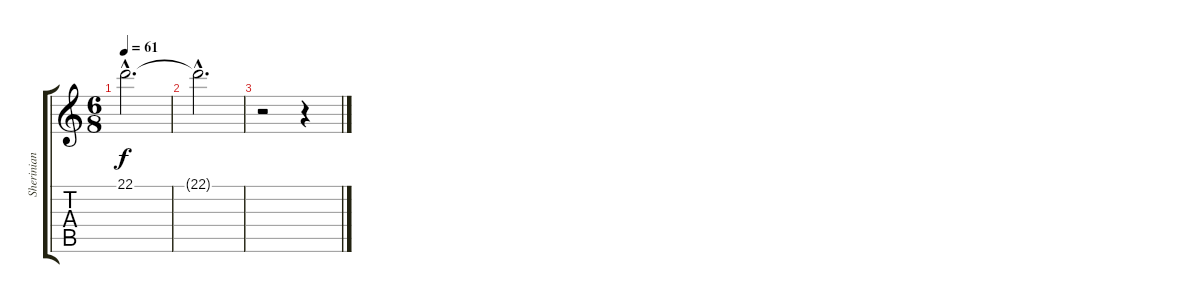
\track ("Sherinian Strings" "Sherinian ") {instrument stringensemble1}
\staff {score tabs}
\tuning (E4 B3 G3 D3 A2 E2) {hide}
\ts (6 8)
\tempo 61
\clef g2
\ks c
22.1{hac t}.2{d dy f} |
22.1{hac t}.2{d} |
r.2 r.4
